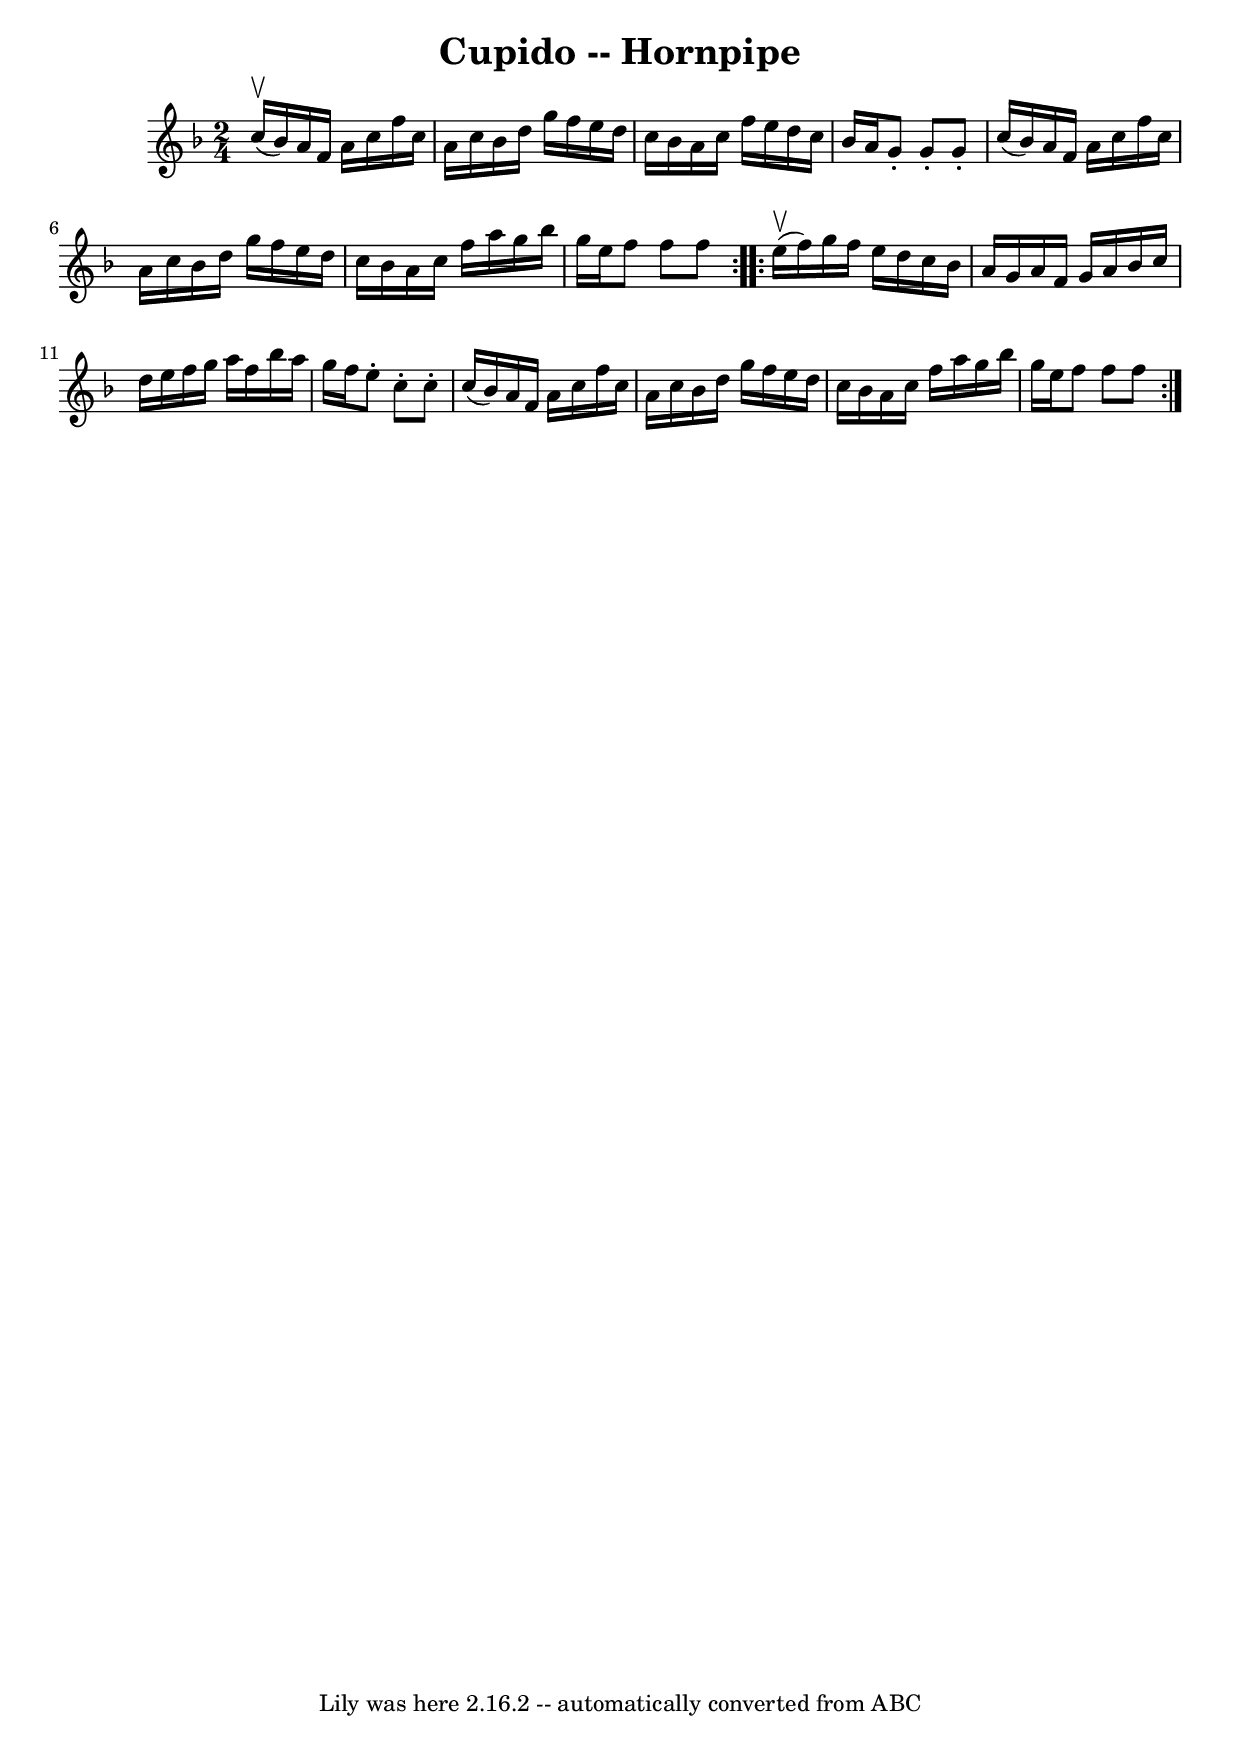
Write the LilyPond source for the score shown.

\version "2.7.40"
\include "Mammoth.ily"
\header {
	book = "Cole's 1000 Fiddle Tunes"
	crossRefNumber = "1"
	footnotes = ""
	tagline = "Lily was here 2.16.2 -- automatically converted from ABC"
	title = "Cupido -- Hornpipe"
}
voicedefault =  {
\set Score.defaultBarType = "empty"

\repeat volta 2 {
\time 2/4 \key f \major c''16 (^\upbow bes'16) |
 a'16 f'16 
 a'16 c''16 f''16 c''16 a'16 c''16  |
 bes'16 d''16 
 g''16 f''16 e''16 d''16 c''16 bes'16  |
 a'16    
c''16 f''16 e''16 d''16 c''16 bes'16 a'16  |
 g'8 -.  
 g'8 -. g'8 -. c''16 (bes'16) |
 a'16 f'16 a'16    
c''16 f''16 c''16 a'16 c''16  |
 bes'16 d''16 g''16   
 f''16 e''16 d''16 c''16 bes'16  |
 a'16 c''16 f''16  
 a''16 g''16 bes''16 g''16 e''16  |
 f''8 f''8 f''8  
}     \repeat volta 2 { e''16 (^\upbow f''16) |
 g''16    
f''16 e''16 d''16 c''16 bes'16 a'16 g'16  |
 a'16    
f'16 g'16 a'16 bes'16 c''16 d''16 e''16  |
 f''16    
g''16 a''16 f''16 bes''16 a''16 g''16 f''16  |
 e''8 
-. c''8 -. c''8 -. c''16 (bes'16) |
 a'16 f'16 a'16 
 c''16 f''16 c''16 a'16 c''16  |
 bes'16 d''16    
g''16 f''16 e''16 d''16 c''16 bes'16  |
 a'16 c''16   
 f''16 a''16 g''16 bes''16 g''16 e''16  |
 f''8 f''8  
 f''8  }   
}

\score{
    <<

	\context Staff="default"
	{
	    \voicedefault 
	}

    >>
	\layout {
	}
	\midi {}
}
